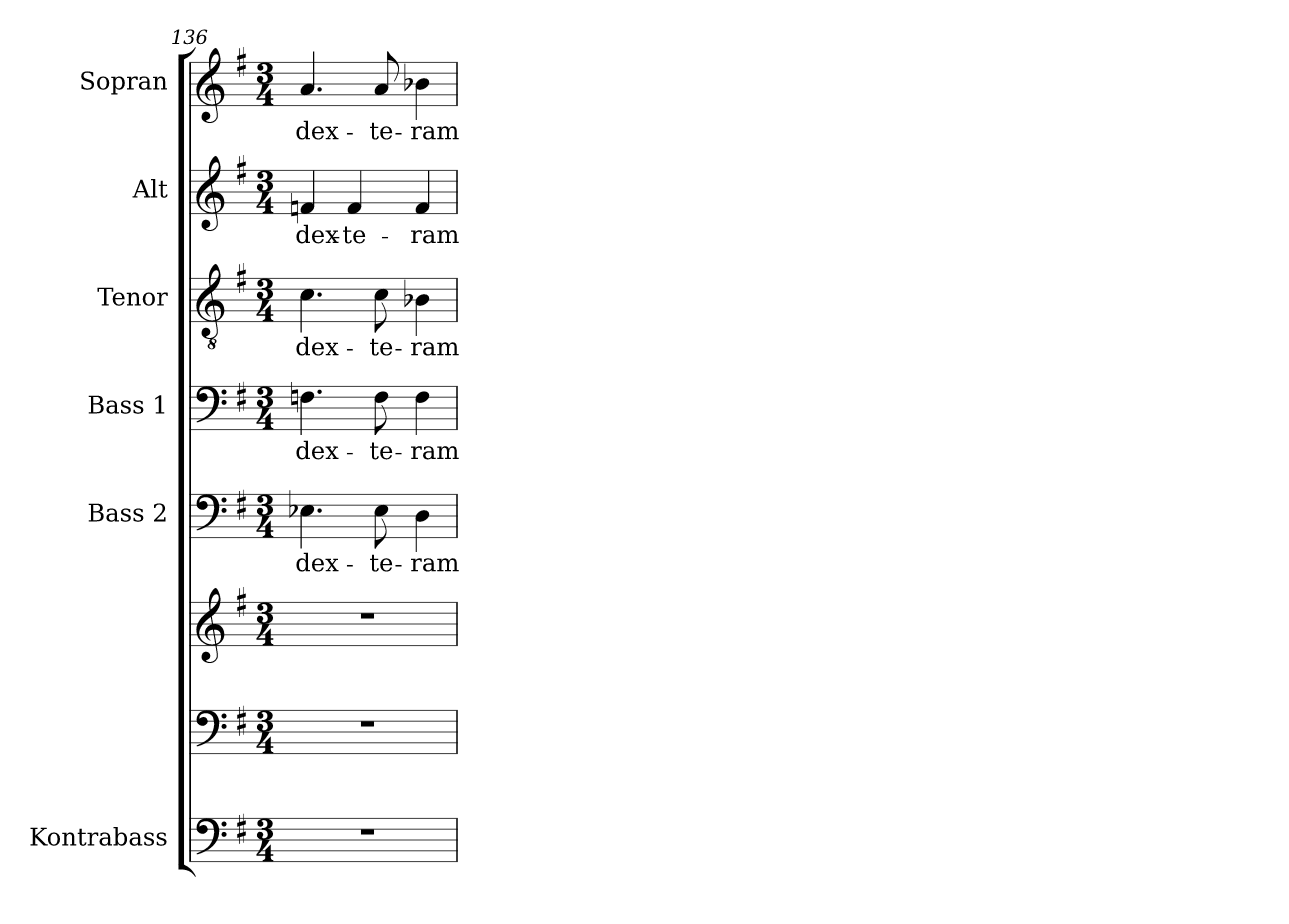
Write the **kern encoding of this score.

**kern	**kern	**kern	**kern	**text	**kern	**text	**kern	**text	**kern	**text	**kern	**text
*part7	*part6	*part6	*part5	*part5	*part4	*part4	*part3	*part3	*part2	*part2	*part1	*part1
*staff8	*staff7	*staff6	*staff5	*staff5	*staff4	*staff4	*staff3	*staff3	*staff2	*staff2	*staff1	*staff1
*I"Kontrabass	*	*	*I"Bass 2	*	*I"Bass 1	*	*I"Tenor	*	*I"Alt	*	*I"Sopran	*
*I'Kb.	*	*	*I'B. 2	*	*I'B. 1	*	*I'T.	*	*I'A.	*	*I'S.	*
*clefF4	*clefF4	*clefG2	*clefF4	*	*clefF4	*	*clefGv2	*	*clefG2	*	*clefG2	*
*ITrd7c12	*	*	*	*	*	*	*	*	*	*	*	*
*k[f#]	*k[f#]	*k[f#]	*k[f#]	*	*k[f#]	*	*k[f#]	*	*k[f#]	*	*k[f#]	*
*G:	*G:	*G:	*G:	*	*G:	*	*G:	*	*G:	*	*G:	*
*M3/4	*M3/4	*M3/4	*M3/4	*	*M3/4	*	*M3/4	*	*M3/4	*	*M3/4	*
=136	=136	=136	=136	=136	=136	=136	=136	=136	=136	=136	=136	=136
!	!	!	!	!LO:LY:b	!	!LO:LY:b	!	!LO:LY:b	!	!LO:LY:b	!	!LO:LY:b
2.r	2.r	2.r	4.E-X\	dex-	4.Fn\	dex-	4.c\	dex-	4fn/	dex-	4.a/	dex-
!	!	!	!	!	!	!	!	!	!	!LO:LY:b	!	!
.	.	.	.	.	.	.	.	.	4f/	-te-	.	.
!	!	!	!	!LO:LY:b	!	!LO:LY:b	!	!LO:LY:b	!	!	!	!LO:LY:b
.	.	.	8E-\	-te-	8F\	-te-	8c\	-te-	.	.	8a/	-te-
!	!	!	!	!LO:LY:b	!	!LO:LY:b	!	!LO:LY:b	!	!LO:LY:b	!	!LO:LY:b
.	.	.	4D\	-ram	4F\	-ram	4B-X\	-ram	4f/	-ram	4b-X\	-ram
=	=	=	=	=	=	=	=	=	=	=	=	=
*-	*-	*-	*-	*-	*-	*-	*-	*-	*-	*-	*-	*-
